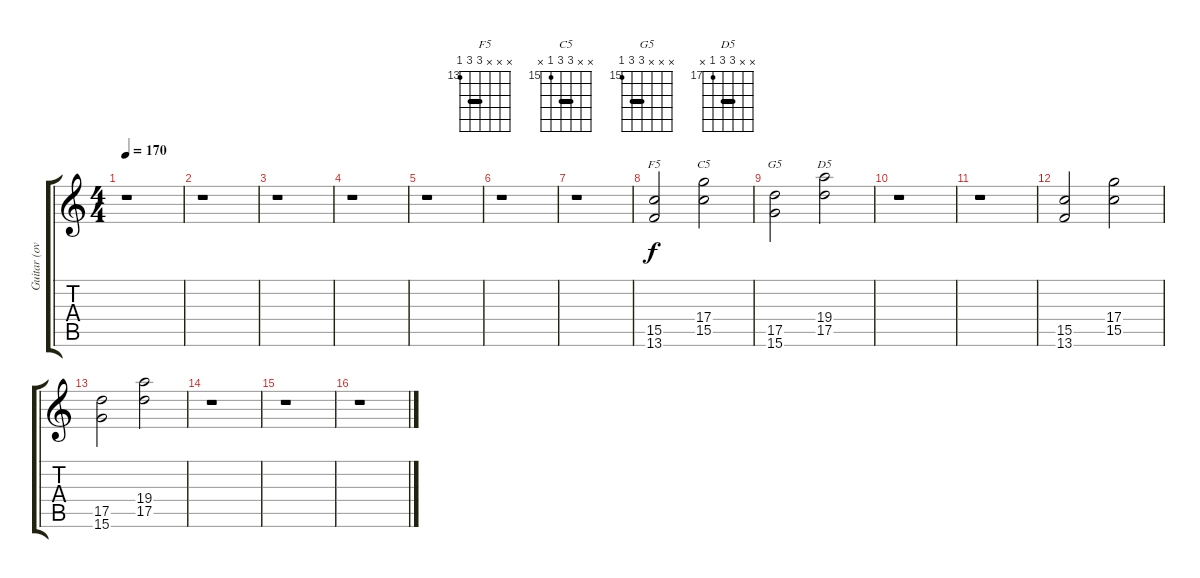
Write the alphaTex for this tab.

\track ("Guitar (overdub)" "Guitar (ov") {instrument distortionguitar}
\staff {score tabs}
\tuning (E4 B3 G3 D3 A2 E2) {hide}
\chord ("F5" x x x 15 15 13) {firstfret 13 barre 15}
\chord ("C5" x x 17 17 15 x) {firstfret 15 barre 17}
\chord ("G5" x x x 17 17 15) {firstfret 15 barre 17}
\chord ("D5" x x 19 19 17 x) {firstfret 17 barre 19}
\ts (4 4)
\tempo 170
\clef g2
\ks c
r.1{dy f} |
r.1 |
r.1 |
r.1 |
r.1 |
r.1 |
r.1 |
(15.5 13.6).2{ch "F5"} (17.4 15.5).2{ch "C5"} |
(17.5 15.6).2{ch "G5"} (19.4 17.5).2{ch "D5"} |
r.1 |
r.1 |
(15.5 13.6).2 (17.4 15.5).2 |
(17.5 15.6).2 (19.4 17.5).2 |
r.1 |
r.1 |
r.1
